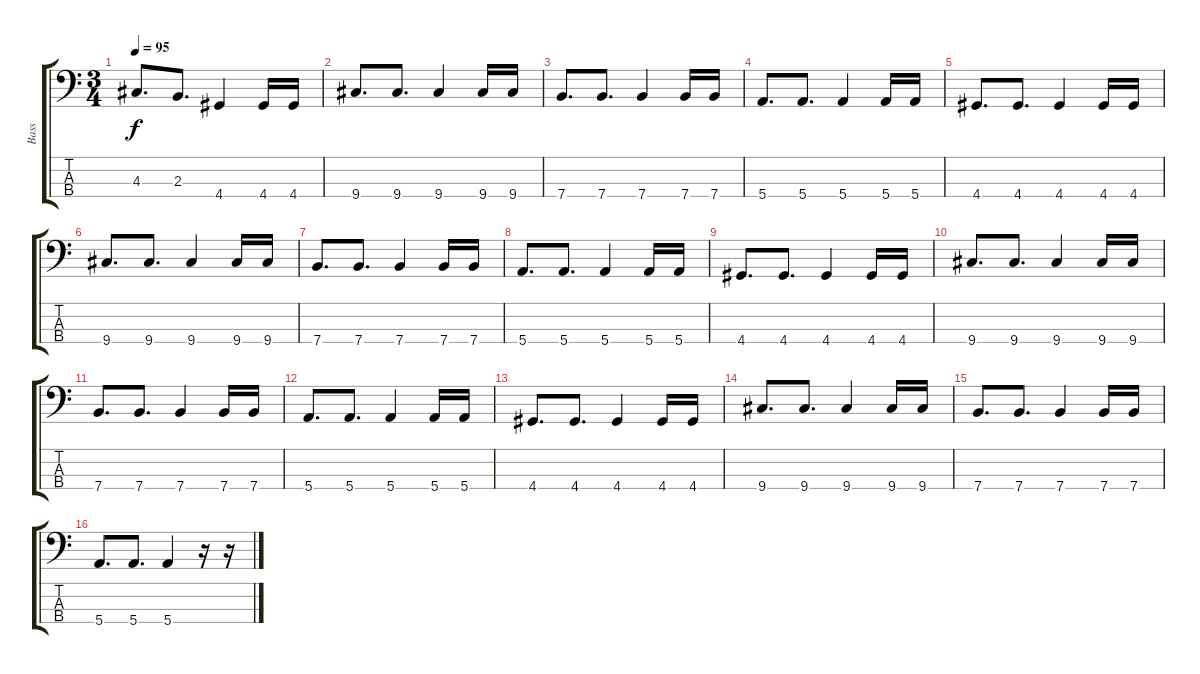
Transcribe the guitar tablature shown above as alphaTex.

\track ("Bass" "Bass") {instrument electricbassfinger}
\staff {score tabs}
\tuning (G2 D2 A1 E1) {hide}
\ts (3 4)
\tempo 95
\clef f4
\ks c
4.3.8{d dy f volume 12} 2.3.8{d} 4.4.4 4.4.16 4.4.16 |
9.4.8{d} 9.4.8{d} 9.4.4 9.4.16 9.4.16 |
7.4.8{d} 7.4.8{d} 7.4.4 7.4.16 7.4.16 |
5.4.8{d} 5.4.8{d} 5.4.4 5.4.16 5.4.16 |
4.4.8{d} 4.4.8{d} 4.4.4 4.4.16 4.4.16 |
9.4.8{d} 9.4.8{d} 9.4.4 9.4.16 9.4.16 |
7.4.8{d} 7.4.8{d} 7.4.4 7.4.16 7.4.16 |
5.4.8{d} 5.4.8{d} 5.4.4 5.4.16 5.4.16 |
4.4.8{d} 4.4.8{d} 4.4.4 4.4.16 4.4.16 |
9.4.8{d} 9.4.8{d} 9.4.4 9.4.16 9.4.16 |
7.4.8{d} 7.4.8{d} 7.4.4 7.4.16 7.4.16 |
5.4.8{d} 5.4.8{d} 5.4.4 5.4.16 5.4.16 |
4.4.8{d} 4.4.8{d} 4.4.4 4.4.16 4.4.16 |
9.4.8{d} 9.4.8{d} 9.4.4 9.4.16 9.4.16 |
7.4.8{d} 7.4.8{d} 7.4.4 7.4.16 7.4.16 |
5.4.8{d} 5.4.8{d} 5.4.4 r.16 r.16
